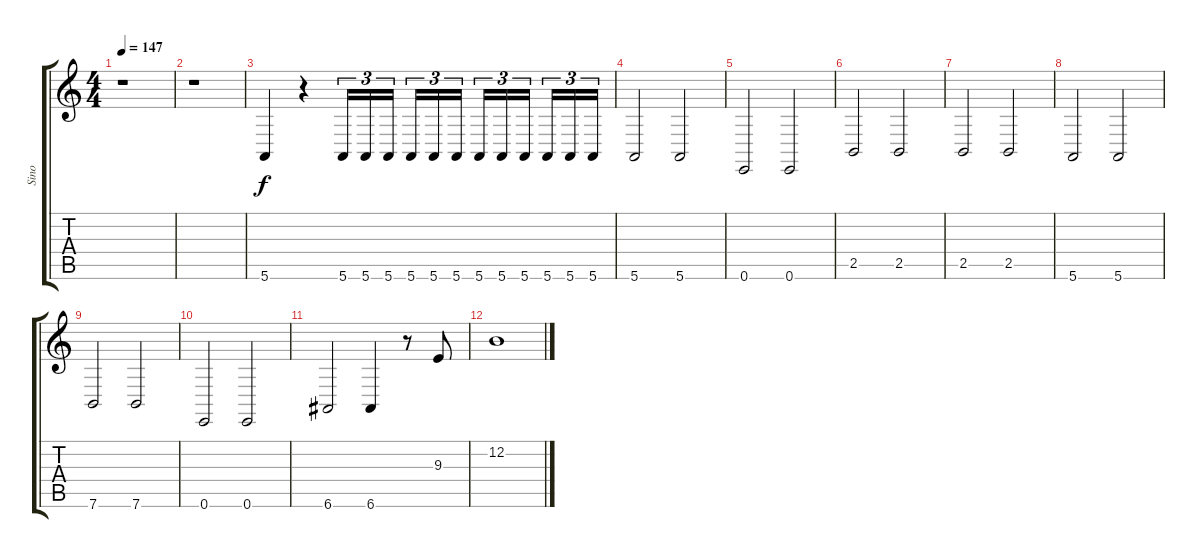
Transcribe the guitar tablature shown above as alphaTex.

\track ("Sino" "Sino") {instrument tubularbells}
\staff {score tabs}
\tuning (E4 B3 G3 D3 A2 E2) {hide}
\ts (4 4)
\tempo 147
\clef g2
\ks c
r.1{dy ff} |
r.1 |
5.6.4{dy f volume 2 instrument timpani} r.4 5.6.16{tu (3 2) volume 14} 5.6.16{tu (3 2)} 5.6.16{tu (3 2)} 5.6.16{tu (3 2)} 5.6.16{tu (3 2)} 5.6.16{tu (3 2)} 5.6.16{tu (3 2)} 5.6.16{tu (3 2)} 5.6.16{tu (3 2)} 5.6.16{tu (3 2)} 5.6.16{tu (3 2)} 5.6.16{tu (3 2)} |
5.6.2 5.6.2 |
0.6.2 0.6.2 |
2.5.2 2.5.2 |
2.5.2 2.5.2 |
5.6.2 5.6.2 |
7.6.2 7.6.2 |
0.6.2 0.6.2 |
6.6.2 6.6.4 r.8 9.3.8{volume 2 instrument tubularbells} |
12.2.1{volume 16 instrument tubularbells}
